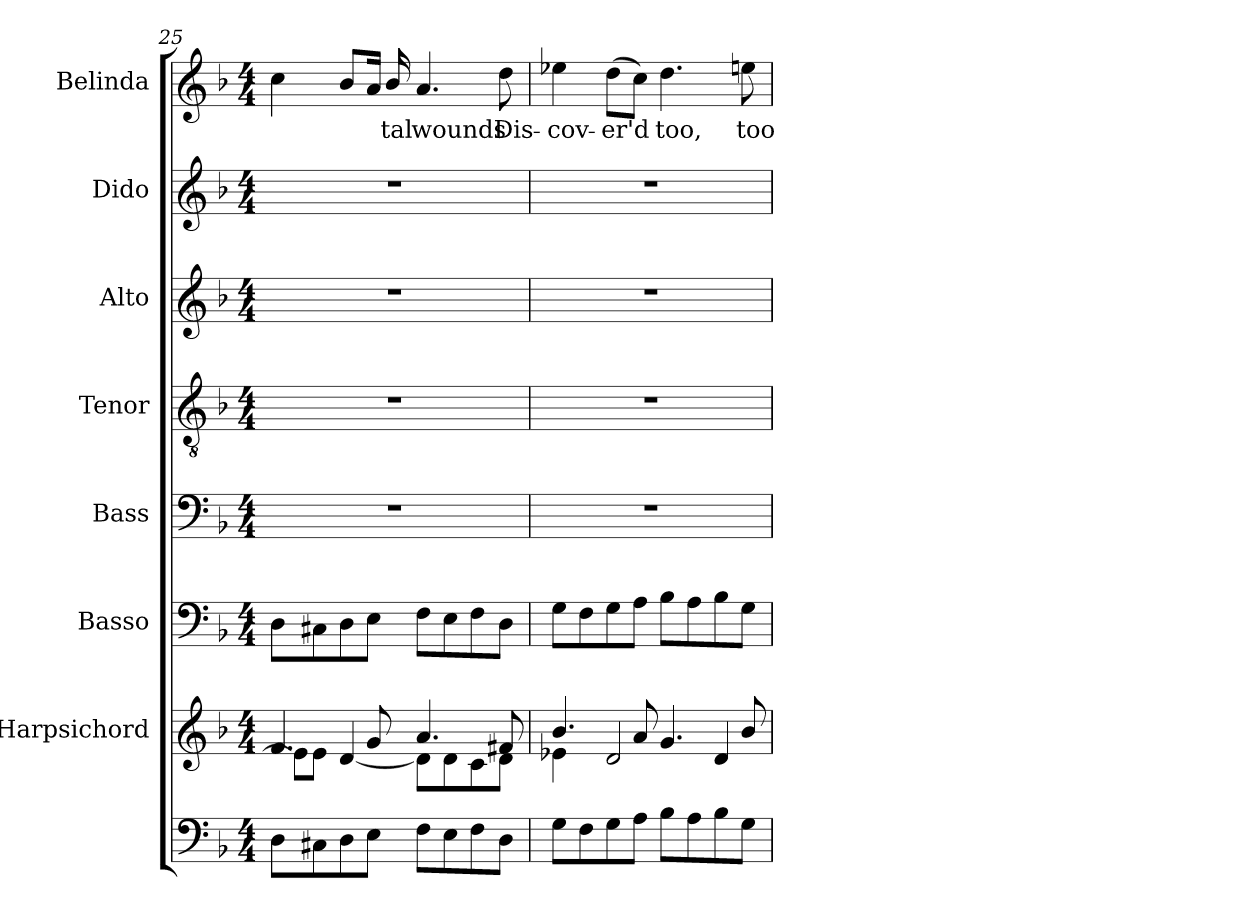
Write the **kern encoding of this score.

**kern	**kern	**kern	**kern	**kern	**kern	**kern	**kern	**text
*part8	*part7	*part6	*part5	*part4	*part3	*part2	*part1	*part1
*staff8	*staff7	*staff6	*staff5	*staff4	*staff3	*staff2	*staff1	*staff1
*	*I"Harpsichord	*I"Basso	*I"Bass	*I"Tenor	*I"Alto	*I"Dido	*I"Belinda	*
*	*	*	*I'B.	*I'T.	*I'A.	*	*	*
!!LO:LB:g=z
*clefF4	*clefG2	*clefF4	*clefF4	*clefGv2	*clefG2	*clefG2	*clefG2	*
*	*	*	*	*ITrd7c12	*	*	*	*
*k[b-]	*k[b-]	*k[b-]	*k[b-]	*k[b-]	*k[b-]	*k[b-]	*k[b-]	*
*F:	*F:	*F:	*F:	*F:	*F:	*F:	*F:	*
*M4/4	*M4/4	*M4/4	*M4/4	*M4/4	*M4/4	*M4/4	*M4/4	*
=25	=25	=25	=25	=25	=25	=25	=25	=25
*	*^	*	*	*	*	*	*	*
8Di\L	4.fi/	8ei\L]	8Di\L	1r	1r	1r	1r	4cci\	.
8C#Xi\	.	8ei\J	8C#Xi\	.	.	.	.	.	.
8Di\	.	[4di/	8Di\	.	.	.	.	8b-i/L	.
8Ei\J	8gi/	.	8Ei\J	.	.	.	.	16ai/Jk	.
!	!	!	!	!	!	!	!	!	!LO:LY:b:color=#000000
.	.	.	.	.	.	.	.	16b-i/	-tal
!	!	!	!	!	!	!	!	!	!LO:LY:b:color=#000000
8Fi\L	4.ai/	8di\L]	8Fi\L	.	.	.	.	4.ai/	wounds
8Ei\	.	8di\	8Ei\	.	.	.	.	.	.
8Fi\	.	8ci\	8Fi\	.	.	.	.	.	.
!	!	!	!	!	!	!	!	!	!LO:LY:b:color=#000000
8Di\J	8f#Xi/	8di\J	8Di\J	.	.	.	.	8ddi\	Dis-
=26	=26	=26	=26	=26	=26	=26	=26	=26	=26
!	!	!	!	!	!	!	!	!	!LO:LY:b:color=#000000
8Gi\L	4.b-i/	4e-Xi\	8Gi\L	1r	1r	1r	1r	4ee-Xi\	-cov-
8Fi\	.	.	8Fi\	.	.	.	.	.	.
!	!	!	!	!	!	!	!	!	!LO:LY:b:color=#000000
8Gi\	.	2di/	8Gi\	.	.	.	.	(8ddi\L	-er'd
8Ai\J	8ai/	.	8Ai\J	.	.	.	.	8cci\J)	.
!	!	!	!	!	!	!	!	!	!LO:LY:b:color=#000000
8B-i\L	4.gi/	.	8B-i\L	.	.	.	.	4.ddi\	too,
8Ai\	.	.	8Ai\	.	.	.	.	.	.
8B-i\	.	4di/	8B-i\	.	.	.	.	.	.
!	!	!	!	!	!	!	!	!	!LO:LY:b:color=#000000
8Gi\J	8b-i/	.	8Gi\J	.	.	.	.	8eeni\	too
*	*v	*v	*	*	*	*	*	*	*
=	=	=	=	=	=	=	=	=
*-	*-	*-	*-	*-	*-	*-	*-	*-
